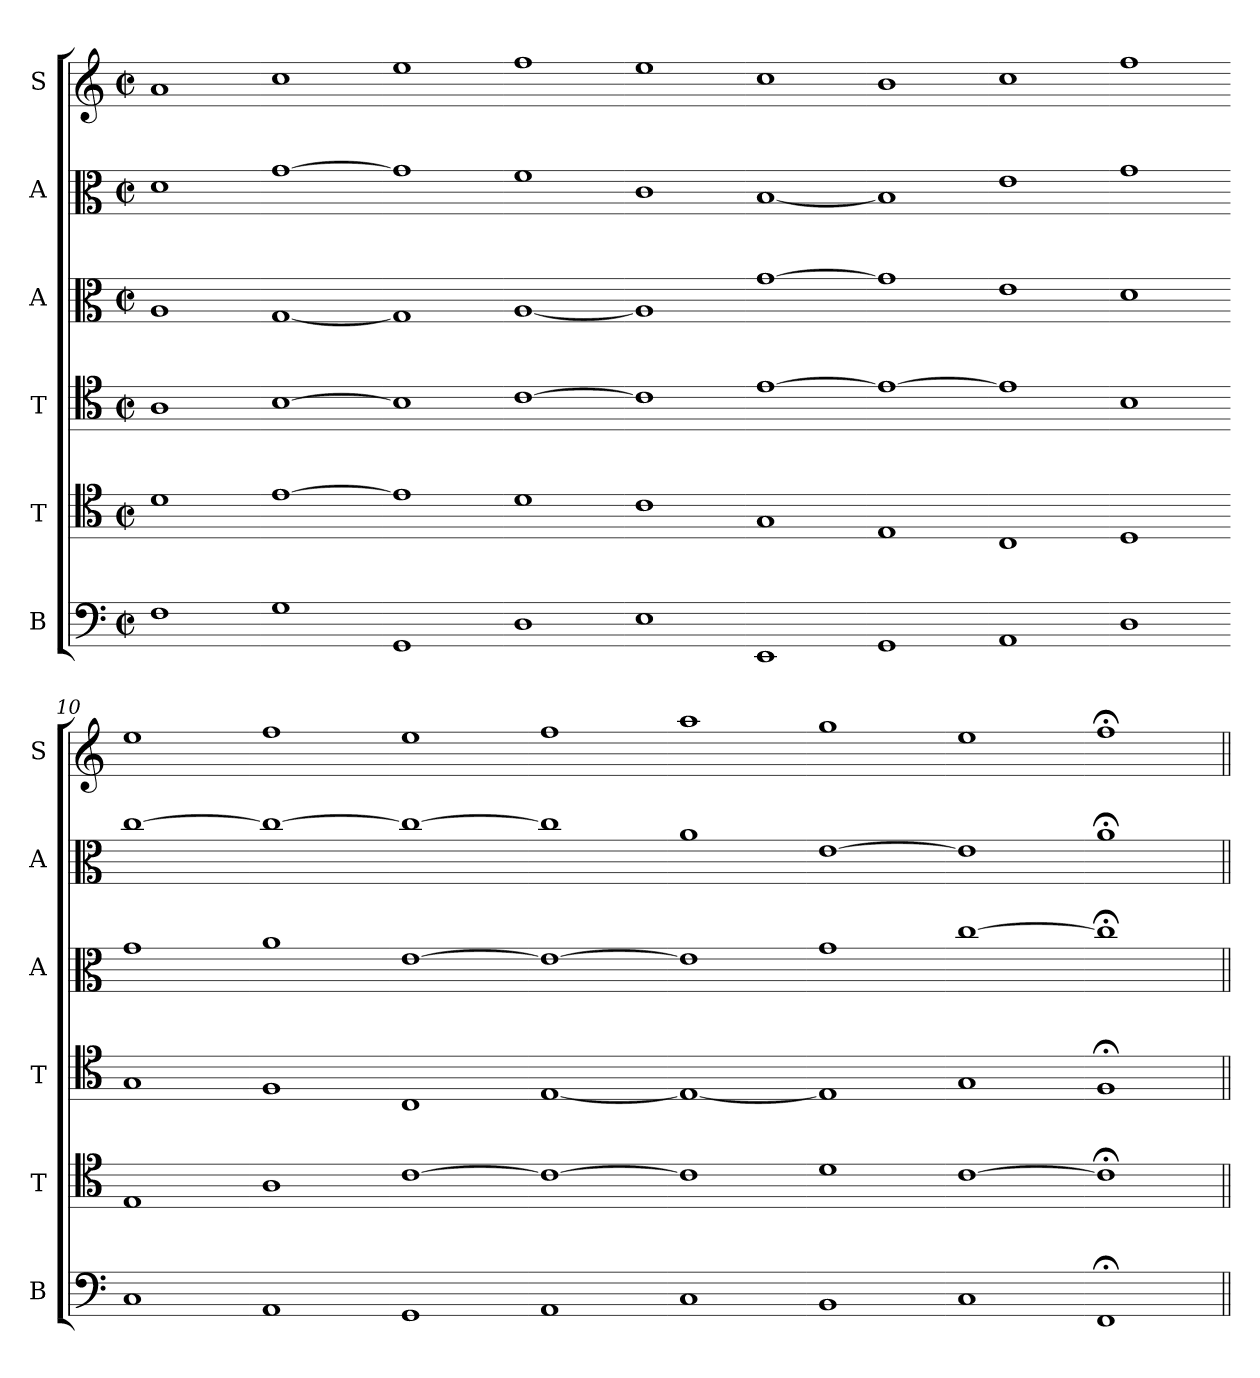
**kern	**kern	**kern	**kern	**kern	**kern
*part6	*part5	*part4	*part3	*part2	*part1
*staff6	*staff5	*staff4	*staff3	*staff2	*staff1
*I"B	*I"T	*I"T	*I"A	*I"A	*I"S
*I'B	*I'T	*I'T	*I'A	*I'A	*I'S
*clefF4	*clefC4	*clefC4	*clefC3	*clefC3	*clefG2
*k[]	*k[]	*k[]	*k[]	*k[]	*k[]
*M2/2	*M2/2	*M2/2	*M2/2	*M2/2	*M2/2
*met(c|)	*met(c|)	*met(c|)	*met(c|)	*met(c|)	*met(c|)
*MM208	*MM208	*MM208	*MM208	*MM208	*MM208
=1	=1	=1	=1	=1	=1
1F	1d	1A	1A	1d	1a
=2-	=2-	=2-	=2-	=2-	=2-
1G	[1e	[1B	[1G	[1g	1cc
=3-	=3-	=3-	=3-	=3-	=3-
1GG	1e]	1B]	1G]	1g]	1ee
=4-	=4-	=4-	=4-	=4-	=4-
1D	1d	[1c	[1A	1f	1ff
=5-	=5-	=5-	=5-	=5-	=5-
1E	1c	1c]	1A]	1c	1ee
=6-	=6-	=6-	=6-	=6-	=6-
1EE	1G	[1e	[1g	[1B	1cc
=7-	=7-	=7-	=7-	=7-	=7-
1GG	1E	1e_	1g]	1B]	1b
=8-	=8-	=8-	=8-	=8-	=8-
1AA	1C	1e]	1e	1e	1cc
=9-	=9-	=9-	=9-	=9-	=9-
1D	1D	1B	1d	1g	1ff
=10-	=10-	=10-	=10-	=10-	=10-
1C	1E	1G	1g	[1cc	1ee
=11-	=11-	=11-	=11-	=11-	=11-
1AA	1A	1F	1a	1cc_	1ff
=12-	=12-	=12-	=12-	=12-	=12-
1GG	[1c	1C	[1e	1cc_	1ee
=13-	=13-	=13-	=13-	=13-	=13-
1AA	1c_	[1E	1e_	1cc]	1ff
=14-	=14-	=14-	=14-	=14-	=14-
1C	1c]	1E_	1e]	1a	1aa
=15-	=15-	=15-	=15-	=15-	=15-
1BB	1d	1E]	1g	[1e	1gg
=16-	=16-	=16-	=16-	=16-	=16-
1C	[1c	1G	[1cc	1e]	1ee
=17-	=17-	=17-	=17-	=17-	=17-
1FF;<	1c;<]	1F;<	1cc;<]	1a;	1ff;<
=||	=||	=||	=||	=||	=||
*-	*-	*-	*-	*-	*-
